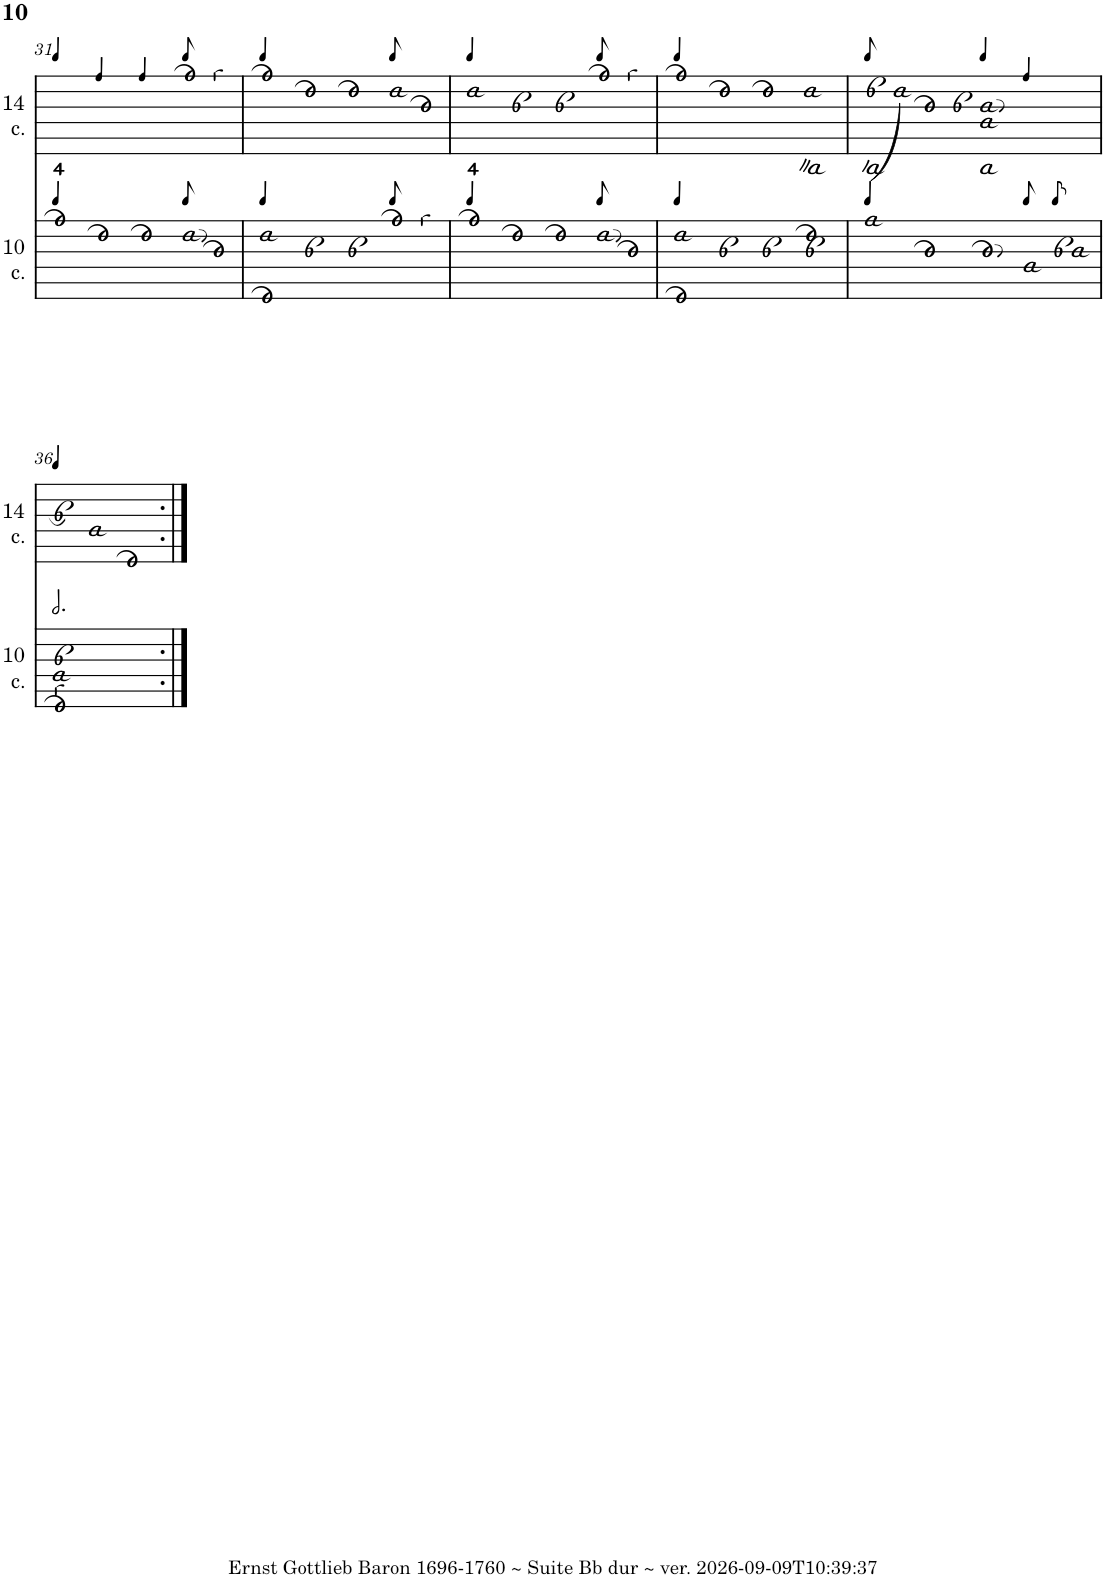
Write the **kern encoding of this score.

**kern	**kern
*part2	*part1
*staff2	*staff1
*I"10 c.	*I"14 c.
*I'10 c.	*I'14 c.
!!LO:PB:g=z
*k[b-e-]	*k[b-e-]
*M4/4	*M4/4
*met(c)	*met(c)
=31	=31
4b-X	4BBB-
4f	4r
4f	4r
8dL	8b-L
8cJ	8aJ
=32	=32
4BB-X 4d	4b-
4B-X	4f
4B-	4f
8b-XL	8dL
8aJ	8cJ
=33	=33
4b-X	4BBB- 4d
4f	4B-
4f	4B-
8dL	8b-L
8cJ	8aJ
=34	=34
4BB-X 4d	4b-
4B-X	4f
4B-	4f
4B- 4f	4DD 4d
=35	=35
4g	(<8EE- 8e-L
.	8dJ)
4c	8cL
.	8B-J
4c	4FF 4F 4A
8FL	4r
16B-XL	.
16AJJ	.
!!LO:LB:g=z
=36	=36
2.BB-X 2.D 2.F 2.A#X	4B-
.	4F
.	4AA#
=:|!	=:|!
*-	*-
